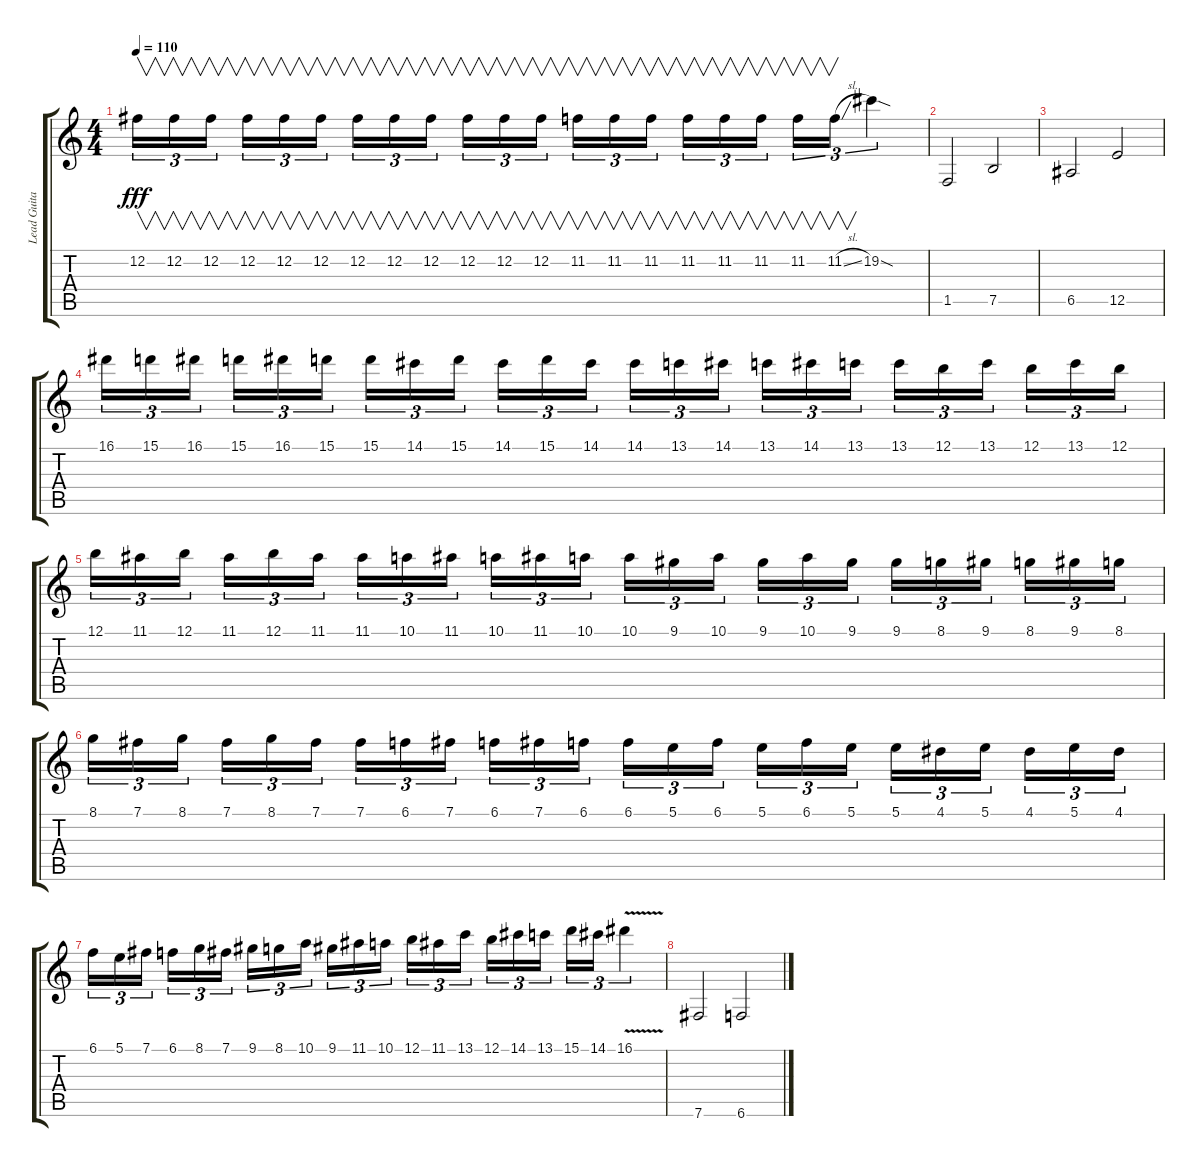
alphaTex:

\track ("Lead Guitar" "Lead Guita") {instrument distortionguitar}
\staff {score tabs}
\tuning (B3 Gb3 D3 A2 E2 B1) {hide}
\ts (4 4)
\tempo 110
\clef g2
\ks c
12.2.16{v tu (3 2) dy fff} 12.2.16{v tu (3 2)} 12.2.16{v tu (3 2) beam splitsecondary} 12.2.16{v tu (3 2)} 12.2.16{v tu (3 2)} 12.2.16{v tu (3 2)} 12.2.16{v tu (3 2)} 12.2.16{v tu (3 2)} 12.2.16{v tu (3 2) beam splitsecondary} 12.2.16{v tu (3 2)} 12.2.16{v tu (3 2)} 12.2.16{v tu (3 2)} 11.2.16{v tu (3 2)} 11.2.16{v tu (3 2)} 11.2.16{v tu (3 2) beam splitsecondary} 11.2.16{v tu (3 2)} 11.2.16{v tu (3 2)} 11.2.16{v tu (3 2)} 11.2.16{v tu (3 2)} 11.2{sl}.16{v tu (3 2)} 19.2{sod}.4{tu (3 2)} |
1.5.2 7.5.2 |
6.5.2 12.5.2 |
16.1.16{tu (3 2)} 15.1.16{tu (3 2)} 16.1.16{tu (3 2) beam splitsecondary} 15.1.16{tu (3 2)} 16.1.16{tu (3 2)} 15.1.16{tu (3 2)} 15.1.16{tu (3 2)} 14.1.16{tu (3 2)} 15.1.16{tu (3 2) beam splitsecondary} 14.1.16{tu (3 2)} 15.1.16{tu (3 2)} 14.1.16{tu (3 2)} 14.1.16{tu (3 2)} 13.1.16{tu (3 2)} 14.1.16{tu (3 2) beam splitsecondary} 13.1.16{tu (3 2)} 14.1.16{tu (3 2)} 13.1.16{tu (3 2)} 13.1.16{tu (3 2)} 12.1.16{tu (3 2)} 13.1.16{tu (3 2) beam splitsecondary} 12.1.16{tu (3 2)} 13.1.16{tu (3 2)} 12.1.16{tu (3 2)} |
12.1.16{tu (3 2)} 11.1.16{tu (3 2)} 12.1.16{tu (3 2) beam splitsecondary} 11.1.16{tu (3 2)} 12.1.16{tu (3 2)} 11.1.16{tu (3 2)} 11.1.16{tu (3 2)} 10.1.16{tu (3 2)} 11.1.16{tu (3 2) beam splitsecondary} 10.1.16{tu (3 2)} 11.1.16{tu (3 2)} 10.1.16{tu (3 2)} 10.1.16{tu (3 2)} 9.1.16{tu (3 2)} 10.1.16{tu (3 2) beam splitsecondary} 9.1.16{tu (3 2)} 10.1.16{tu (3 2)} 9.1.16{tu (3 2)} 9.1.16{tu (3 2)} 8.1.16{tu (3 2)} 9.1.16{tu (3 2) beam splitsecondary} 8.1.16{tu (3 2)} 9.1.16{tu (3 2)} 8.1.16{tu (3 2)} |
8.1.16{tu (3 2)} 7.1.16{tu (3 2)} 8.1.16{tu (3 2) beam splitsecondary} 7.1.16{tu (3 2)} 8.1.16{tu (3 2)} 7.1.16{tu (3 2)} 7.1.16{tu (3 2)} 6.1.16{tu (3 2)} 7.1.16{tu (3 2) beam splitsecondary} 6.1.16{tu (3 2)} 7.1.16{tu (3 2)} 6.1.16{tu (3 2)} 6.1.16{tu (3 2)} 5.1.16{tu (3 2)} 6.1.16{tu (3 2) beam splitsecondary} 5.1.16{tu (3 2)} 6.1.16{tu (3 2)} 5.1.16{tu (3 2)} 5.1.16{tu (3 2)} 4.1.16{tu (3 2)} 5.1.16{tu (3 2) beam splitsecondary} 4.1.16{tu (3 2)} 5.1.16{tu (3 2)} 4.1.16{tu (3 2)} |
6.1.16{tu (3 2)} 5.1.16{tu (3 2)} 7.1.16{tu (3 2) beam splitsecondary} 6.1.16{tu (3 2)} 8.1.16{tu (3 2)} 7.1.16{tu (3 2)} 9.1.16{tu (3 2)} 8.1.16{tu (3 2)} 10.1.16{tu (3 2) beam splitsecondary} 9.1.16{tu (3 2)} 11.1.16{tu (3 2)} 10.1.16{tu (3 2)} 12.1.16{tu (3 2)} 11.1.16{tu (3 2)} 13.1.16{tu (3 2) beam splitsecondary} 12.1.16{tu (3 2)} 14.1.16{tu (3 2)} 13.1.16{tu (3 2)} 15.1.16{tu (3 2)} 14.1.16{tu (3 2)} 16.1{v}.4{tu (3 2)} |
7.6.2 6.6.2
